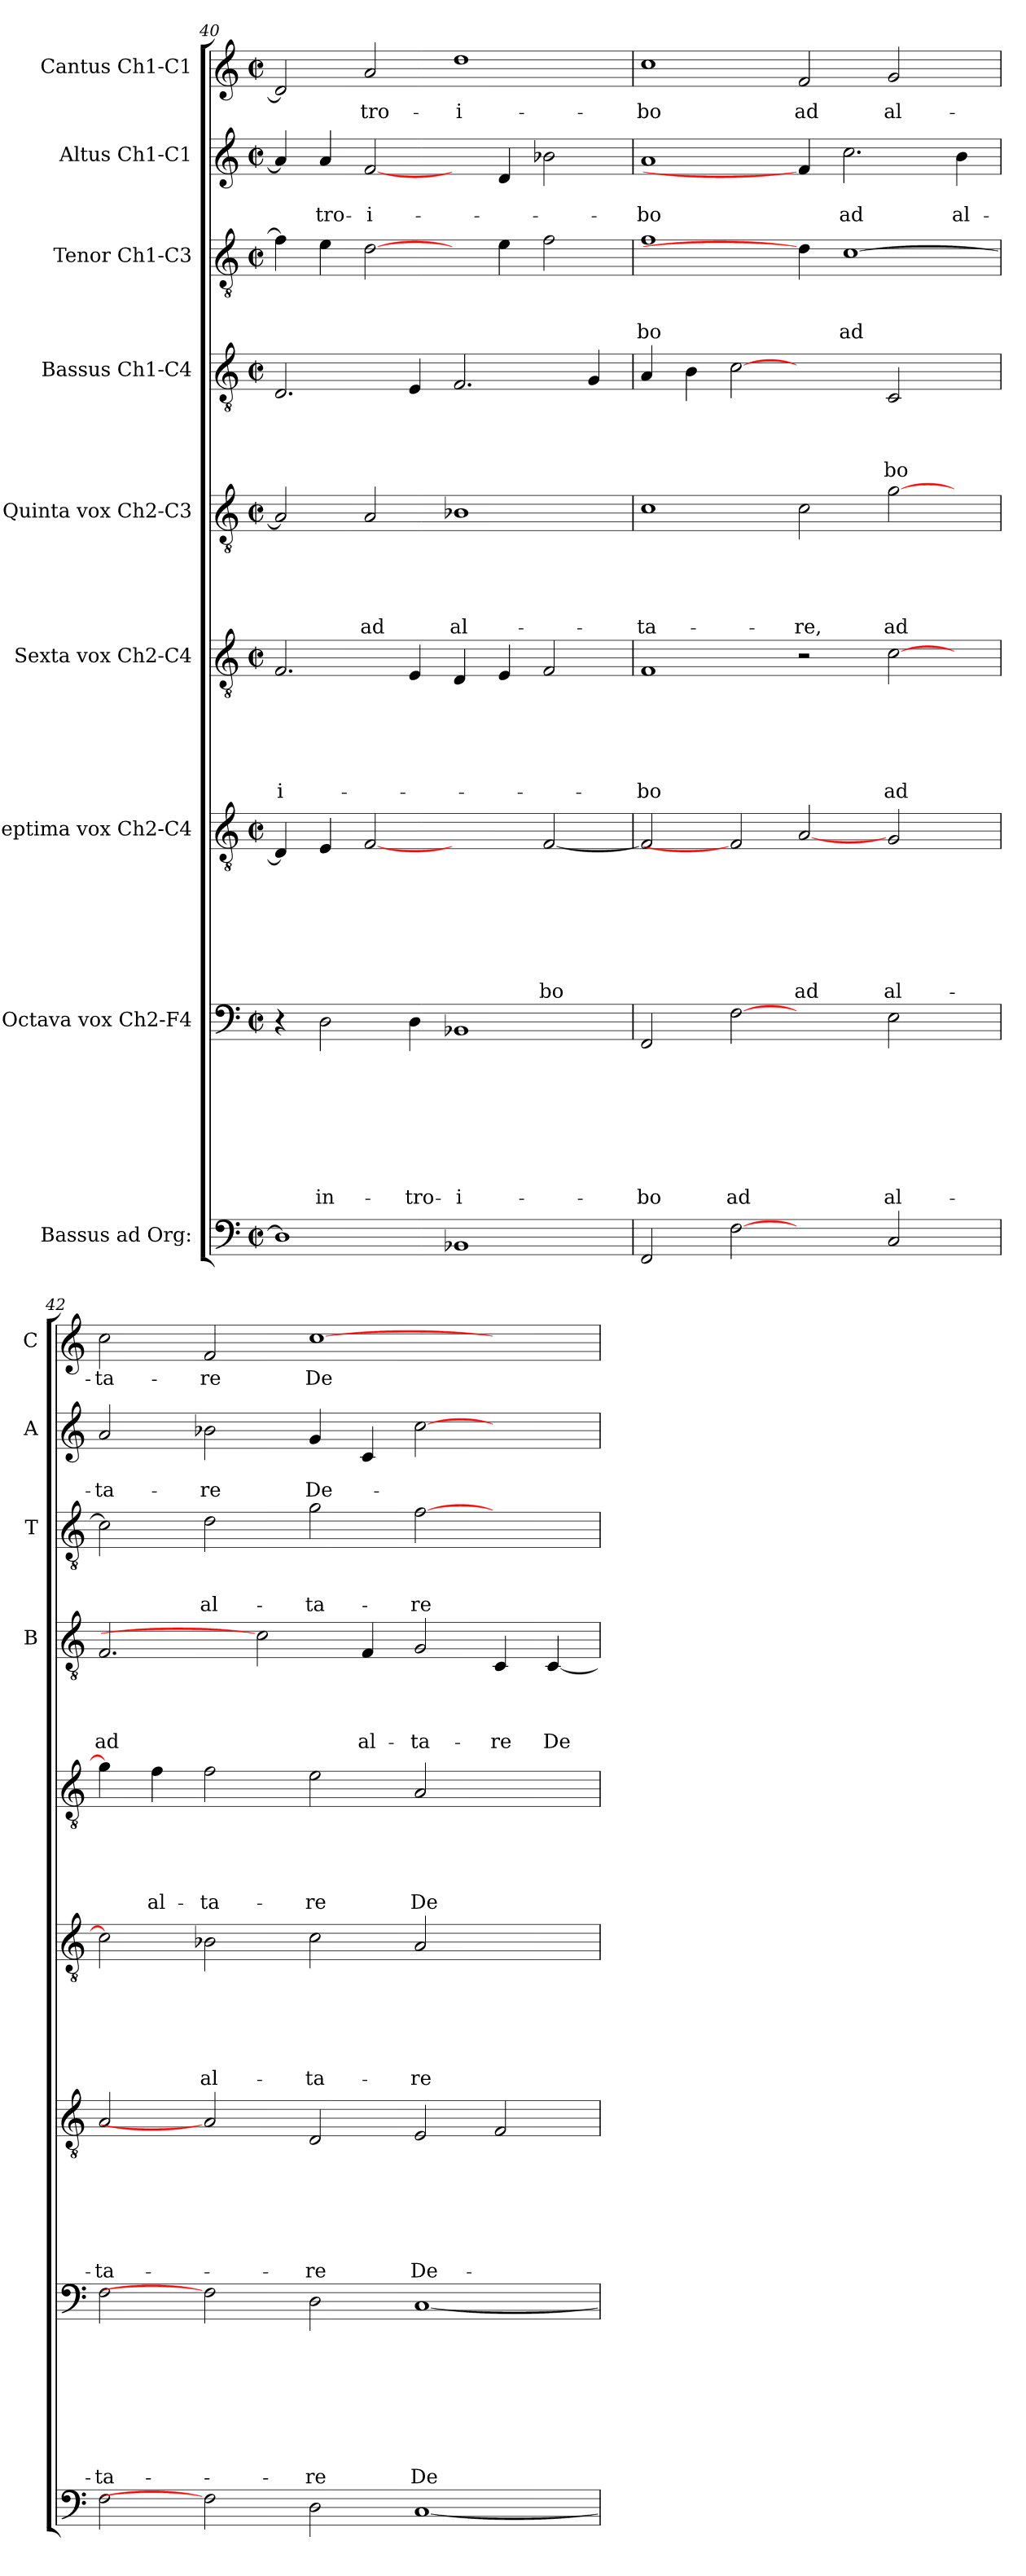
**kern	**kern	**text	**text	**text	**text	**text	**text	**text	**text	**kern	**text	**text	**text	**text	**text	**text	**text	**kern	**text	**text	**text	**text	**text	**text	**kern	**text	**text	**text	**text	**text	**kern	**text	**text	**text	**text	**kern	**text	**text	**text	**kern	**text	**text	**kern	**text
*part9	*part8	*part8	*part8	*part8	*part8	*part8	*part8	*part8	*part8	*part7	*part7	*part7	*part7	*part7	*part7	*part7	*part7	*part6	*part6	*part6	*part6	*part6	*part6	*part6	*part5	*part5	*part5	*part5	*part5	*part5	*part4	*part4	*part4	*part4	*part4	*part3	*part3	*part3	*part3	*part2	*part2	*part2	*part1	*part1
*staff9	*staff8	*staff8	*staff8	*staff8	*staff8	*staff8	*staff8	*staff8	*staff8	*staff7	*staff7	*staff7	*staff7	*staff7	*staff7	*staff7	*staff7	*staff6	*staff6	*staff6	*staff6	*staff6	*staff6	*staff6	*staff5	*staff5	*staff5	*staff5	*staff5	*staff5	*staff4	*staff4	*staff4	*staff4	*staff4	*staff3	*staff3	*staff3	*staff3	*staff2	*staff2	*staff2	*staff1	*staff1
*I"Bassus ad Org:	*I"Octava vox Ch2-F4	*	*	*	*	*	*	*	*	*I"Septima vox Ch2-C4	*	*	*	*	*	*	*	*I"Sexta vox Ch2-C4	*	*	*	*	*	*	*I"Quinta vox Ch2-C3	*	*	*	*	*	*I"Bassus Ch1-C4	*	*	*	*	*I"Tenor Ch1-C3	*	*	*	*I"Altus Ch1-C1	*	*	*I"Cantus Ch1-C1	*
*	*	*	*	*	*	*	*	*	*	*	*	*	*	*	*	*	*	*	*	*	*	*	*	*	*	*	*	*	*	*	*I'B	*	*	*	*	*I'T	*	*	*	*I'A	*	*	*I'C	*
!!LO:LB:g=z
*clefF4	*clefF4	*	*	*	*	*	*	*	*	*clefGv2	*	*	*	*	*	*	*	*clefGv2	*	*	*	*	*	*	*clefGv2	*	*	*	*	*	*clefGv2	*	*	*	*	*clefGv2	*	*	*	*clefG2	*	*	*clefG2	*
*k[]	*k[]	*	*	*	*	*	*	*	*	*k[]	*	*	*	*	*	*	*	*k[]	*	*	*	*	*	*	*k[]	*	*	*	*	*	*k[]	*	*	*	*	*k[]	*	*	*	*k[]	*	*	*k[]	*
*C:	*C:	*	*	*	*	*	*	*	*	*C:	*	*	*	*	*	*	*	*C:	*	*	*	*	*	*	*C:	*	*	*	*	*	*C:	*	*	*	*	*C:	*	*	*	*C:	*	*	*C:	*
*M2/2	*M2/2	*	*	*	*	*	*	*	*	*M2/2	*	*	*	*	*	*	*	*M2/2	*	*	*	*	*	*	*M2/2	*	*	*	*	*	*M2/2	*	*	*	*	*M2/2	*	*	*	*M2/2	*	*	*M2/2	*
*met(c|)	*met(c|)	*	*	*	*	*	*	*	*	*met(c|)	*	*	*	*	*	*	*	*met(c|)	*	*	*	*	*	*	*met(c|)	*	*	*	*	*	*met(c|)	*	*	*	*	*met(c|)	*	*	*	*met(c|)	*	*	*met(c|)	*
=40	=40	=40	=40	=40	=40	=40	=40	=40	=40	=40	=40	=40	=40	=40	=40	=40	=40	=40	=40	=40	=40	=40	=40	=40	=40	=40	=40	=40	=40	=40	=40	=40	=40	=40	=40	=40	=40	=40	=40	=40	=40	=40	=40	=40
!	!	!	!	!	!	!	!	!	!	!	!	!	!	!	!	!	!	!	!	!	!	!	!	!LO:LY:b	!	!	!	!	!	!	!	!	!	!	!	!	!	!	!	!	!	!	!	!
1D]	4r	.	.	.	.	.	.	.	.	4D/]	.	.	.	.	.	.	.	2.F/	.	.	.	.	.	-i-	2A/]	.	.	.	.	.	2.D/	.	.	.	.	4f\]	.	.	.	4a/]	.	.	2d/]	.
!	!	!	!	!	!	!	!	!	!LO:LY:b	!	!	!	!	!	!	!	!	!	!	!	!	!	!	!	!	!	!	!	!	!	!	!	!	!	!	!	!	!	!	!	!	!LO:LY:b	!	!
.	2D\	.	.	.	.	.	.	.	in-	4E/	.	.	.	.	.	.	.	.	.	.	.	.	.	.	.	.	.	.	.	.	.	.	.	.	.	4e\	.	.	.	4a/	.	-tro-	.	.
!	!	!	!	!	!	!	!	!	!	!	!	!	!	!	!	!	!	!	!	!	!	!	!	!	!	!	!	!	!	!LO:LY:b	!	!	!	!	!	!	!	!	!	!	!	!LO:LY:b	!	!LO:LY:b
.	.	.	.	.	.	.	.	.	.	[2F	.	.	.	.	.	.	.	.	.	.	.	.	.	.	2A/	.	.	.	.	ad	.	.	.	.	.	[2d\	.	.	.	[2f/	.	-i-	2a/	-tro-
!	!	!	!	!	!	!	!	!	!LO:LY:b	!	!	!	!	!	!	!	!	!	!	!	!	!	!	!	!	!	!	!	!	!	!	!	!	!	!	!	!	!	!	!	!	!	!	!
.	4D\	.	.	.	.	.	.	.	-tro-	.	.	.	.	.	.	.	.	4E/	.	.	.	.	.	.	.	.	.	.	.	.	4E/	.	.	.	.	.	.	.	.	.	.	.	.	.
!	!	!	!	!	!	!	!	!	!LO:LY:b	!	!	!	!	!	!	!	!	!	!	!	!	!	!	!	!	!	!	!	!	!LO:LY:b	!	!	!	!	!	!	!	!	!	!	!	!	!	!LO:LY:b
1BB-X	1BB-X	.	.	.	.	.	.	.	-i-	2ryy	.	.	.	.	.	.	.	4D/	.	.	.	.	.	.	1B-X	.	.	.	.	al-	2.F/	.	.	.	.	4ryy	.	.	.	4ryy	.	.	1dd	-i-
.	.	.	.	.	.	.	.	.	.	.	.	.	.	.	.	.	.	4E/	.	.	.	.	.	.	.	.	.	.	.	.	.	.	.	.	.	4e\	.	.	.	4d/	.	.	.	.
!	!	!	!	!	!	!	!	!	!	!	!	!	!	!	!	!	!LO:LY:b	!	!	!	!	!	!	!	!	!	!	!	!	!	!	!	!	!	!	!	!	!	!	!	!	!	!	!
.	.	.	.	.	.	.	.	.	.	[2F/	.	.	.	.	.	.	-bo	2F/	.	.	.	.	.	.	.	.	.	.	.	.	.	.	.	.	.	2f\	.	.	.	2b-X\	.	.	.	.
.	.	.	.	.	.	.	.	.	.	.	.	.	.	.	.	.	.	.	.	.	.	.	.	.	.	.	.	.	.	.	4G/	.	.	.	.	.	.	.	.	.	.	.	.	.
=41	=41	=41	=41	=41	=41	=41	=41	=41	=41	=41	=41	=41	=41	=41	=41	=41	=41	=41	=41	=41	=41	=41	=41	=41	=41	=41	=41	=41	=41	=41	=41	=41	=41	=41	=41	=41	=41	=41	=41	=41	=41	=41	=41	=41
!	!	!	!	!	!	!	!	!	!LO:LY:b	!	!	!	!	!	!	!	!	!	!	!	!	!	!	!LO:LY:b	!	!	!	!	!	!LO:LY:b	!	!	!	!	!	!	!	!	!LO:LY:b	!	!	!LO:LY:b	!	!LO:LY:b
2FF/	2FF/	.	.	.	.	.	.	.	-bo	2F/]	.	.	.	.	.	.	.	1F	.	.	.	.	.	-bo	1c	.	.	.	.	-ta-	4A/	.	.	.	.	1f	.	.	-bo	1a	.	-bo	1cc	-bo
.	.	.	.	.	.	.	.	.	.	.	.	.	.	.	.	.	.	.	.	.	.	.	.	.	.	.	.	.	.	.	4B\	.	.	.	.	.	.	.	.	.	.	.	.	.
!	!	!	!	!	!	!	!	!	!LO:LY:b	!	!	!	!	!	!	!	!	!	!	!	!	!	!	!	!	!	!	!	!	!	!	!	!	!	!	!	!	!	!	!	!	!	!	!
[2F	[2F	.	.	.	.	.	.	.	ad	2F]	.	.	.	.	.	.	.	.	.	.	.	.	.	.	.	.	.	.	.	.	[2c	.	.	.	.	.	.	.	.	.	.	.	.	.
!	!	!	!	!	!	!	!	!	!	!	!	!	!	!	!	!	!LO:LY:b	!	!	!	!	!	!	!	!	!	!	!	!	!LO:LY:b	!	!	!	!	!	!	!	!	!	!	!	!	!	!LO:LY:b
2ryy	2ryy	.	.	.	.	.	.	.	.	[2A	.	.	.	.	.	.	ad	2r	.	.	.	.	.	.	2c\	.	.	.	.	-re,	2ryy	.	.	.	.	4d\]	.	.	.	4f/]	.	.	2f/	ad
!	!	!	!	!	!	!	!	!	!	!	!	!	!	!	!	!	!	!	!	!	!	!	!	!	!	!	!	!	!	!	!	!	!	!	!	!	!	!	!LO:LY:b	!	!	!LO:LY:b	!	!
.	.	.	.	.	.	.	.	.	.	.	.	.	.	.	.	.	.	.	.	.	.	.	.	.	.	.	.	.	.	.	.	.	.	.	.	[1c	.	.	ad	2.cc\	.	ad	.	.
!	!	!	!	!	!	!	!	!	!LO:LY:b	!	!	!	!	!	!	!	!LO:LY:b	!	!	!	!	!	!	!LO:LY:b	!	!	!	!	!	!LO:LY:b	!	!	!	!	!LO:LY:b	!	!	!	!	!	!	!	!	!LO:LY:b
2C/	2E\	.	.	.	.	.	.	.	al-	2G/	.	.	.	.	.	.	al-	[2c\	.	.	.	.	.	ad	[2g\	.	.	.	.	ad	2C/	.	.	.	-bo	.	.	.	.	.	.	.	2g/	al-
!	!	!	!	!	!	!	!	!	!	!	!	!	!	!	!	!	!	!	!	!	!	!	!	!	!	!	!	!	!	!	!	!	!	!	!	!	!	!	!	!	!	!LO:LY:b	!	!
4ryy	4ryy	.	.	.	.	.	.	.	.	4ryy	.	.	.	.	.	.	.	4ryy	.	.	.	.	.	.	4ryy	.	.	.	.	.	4ryy	.	.	.	.	.	.	.	.	4b\	.	al-	4ryy	.
=42	=42	=42	=42	=42	=42	=42	=42	=42	=42	=42	=42	=42	=42	=42	=42	=42	=42	=42	=42	=42	=42	=42	=42	=42	=42	=42	=42	=42	=42	=42	=42	=42	=42	=42	=42	=42	=42	=42	=42	=42	=42	=42	=42	=42
!	!	!	!	!	!	!	!	!	!LO:LY:b	!	!	!	!	!	!	!	!LO:LY:b	!	!	!	!	!	!	!	!	!	!	!	!	!	!	!	!	!	!LO:LY:b	!	!	!	!	!	!	!LO:LY:b	!	!LO:LY:b
2F\	2F\	.	.	.	.	.	.	.	-ta-	2A/	.	.	.	.	.	.	-ta-	2c\]	.	.	.	.	.	.	4g\]	.	.	.	.	.	2.F/	.	.	.	ad	2c\]	.	.	.	2a/	.	-ta-	2cc\	-ta-
!	!	!	!	!	!	!	!	!	!	!	!	!	!	!	!	!	!	!	!	!	!	!	!	!	!	!	!	!	!	!LO:LY:b	!	!	!	!	!	!	!	!	!	!	!	!	!	!
.	.	.	.	.	.	.	.	.	.	.	.	.	.	.	.	.	.	.	.	.	.	.	.	.	4f\	.	.	.	.	al-	.	.	.	.	.	.	.	.	.	.	.	.	.	.
!	!	!	!	!	!	!	!	!	!	!	!	!	!	!	!	!	!	!	!	!	!	!	!	!LO:LY:b	!	!	!	!	!	!LO:LY:b	!	!	!	!	!	!	!	!	!LO:LY:b	!	!	!LO:LY:b	!	!LO:LY:b
2F]	2F]	.	.	.	.	.	.	.	.	2A]	.	.	.	.	.	.	.	2B-X\	.	.	.	.	.	al-	2f\	.	.	.	.	-ta-	.	.	.	.	.	2d\	.	.	al-	2b-X\	.	-re	2f/	-re
.	.	.	.	.	.	.	.	.	.	.	.	.	.	.	.	.	.	.	.	.	.	.	.	.	.	.	.	.	.	.	2c]	.	.	.	.	.	.	.	.	.	.	.	.	.
!	!	!	!	!	!	!	!	!	!LO:LY:b	!	!	!	!	!	!	!	!LO:LY:b	!	!	!	!	!	!	!LO:LY:b	!	!	!	!	!	!LO:LY:b	!	!	!	!	!	!	!	!	!LO:LY:b	!	!	!LO:LY:b	!	!LO:LY:b
2D\	2D\	.	.	.	.	.	.	.	-re	2D/	.	.	.	.	.	.	-re	2c\	.	.	.	.	.	-ta-	2e\	.	.	.	.	-re	.	.	.	.	.	2g\	.	.	-ta-	4g/	.	De-	[1cc	De-
!	!	!	!	!	!	!	!	!	!	!	!	!	!	!	!	!	!	!	!	!	!	!	!	!	!	!	!	!	!	!	!	!	!	!	!LO:LY:b	!	!	!	!	!	!	!	!	!
.	.	.	.	.	.	.	.	.	.	.	.	.	.	.	.	.	.	.	.	.	.	.	.	.	.	.	.	.	.	.	4F/	.	.	.	al-	.	.	.	.	4c/	.	.	.	.
!	!	!	!	!	!	!	!	!	!LO:LY:b	!	!	!	!	!	!	!	!LO:LY:b	!	!	!	!	!	!	!LO:LY:b	!	!	!	!	!	!LO:LY:b	!	!	!	!	!LO:LY:b	!	!	!	!LO:LY:b	!	!	!	!	!
[1C	[1C	.	.	.	.	.	.	.	De-	2E/	.	.	.	.	.	.	De-	2A/	.	.	.	.	.	-re	2A/	.	.	.	.	De-	2G/	.	.	.	-ta-	[2f\	.	.	-re	[2cc\	.	.	.	.
!	!	!	!	!	!	!	!	!	!	!	!	!	!	!	!	!	!	!	!	!	!	!	!	!	!	!	!	!	!	!	!	!	!	!	!LO:LY:b	!	!	!	!	!	!	!	!	!
.	.	.	.	.	.	.	.	.	.	2F/	.	.	.	.	.	.	.	2ryy	.	.	.	.	.	.	2ryy	.	.	.	.	.	4C/	.	.	.	-re	2ryy	.	.	.	2ryy	.	.	2ryy	.
!	!	!	!	!	!	!	!	!	!	!	!	!	!	!	!	!	!	!	!	!	!	!	!	!	!	!	!	!	!	!	!	!	!	!	!LO:LY:b	!	!	!	!	!	!	!	!	!
.	.	.	.	.	.	.	.	.	.	.	.	.	.	.	.	.	.	.	.	.	.	.	.	.	.	.	.	.	.	.	[4C/	.	.	.	De-	.	.	.	.	.	.	.	.	.
=	=	=	=	=	=	=	=	=	=	=	=	=	=	=	=	=	=	=	=	=	=	=	=	=	=	=	=	=	=	=	=	=	=	=	=	=	=	=	=	=	=	=	=	=
*-	*-	*-	*-	*-	*-	*-	*-	*-	*-	*-	*-	*-	*-	*-	*-	*-	*-	*-	*-	*-	*-	*-	*-	*-	*-	*-	*-	*-	*-	*-	*-	*-	*-	*-	*-	*-	*-	*-	*-	*-	*-	*-	*-	*-
